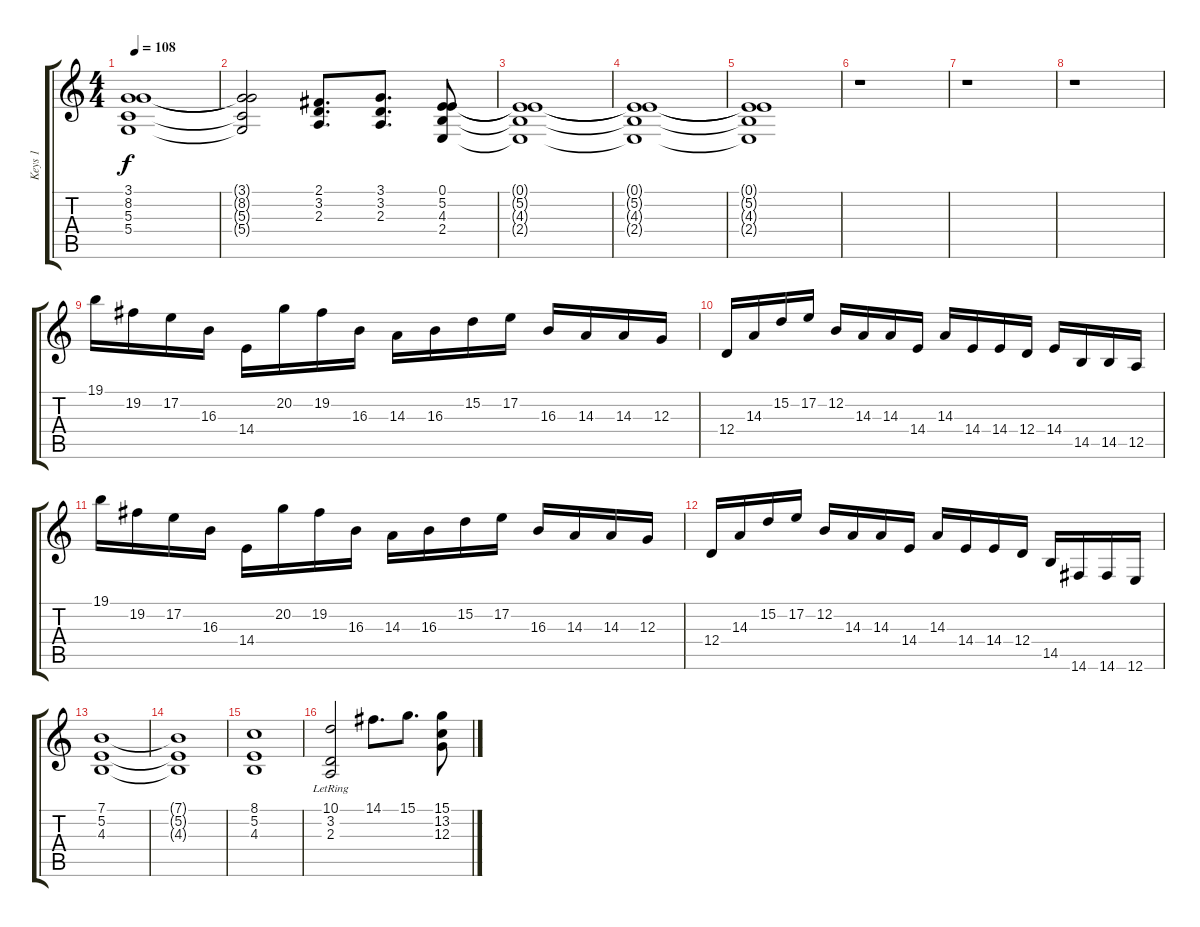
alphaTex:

\track ("Keys 1" "Keys 1") {instrument synthstrings2}
\staff {score tabs}
\tuning (E4 B3 G3 D3 A2 E2) {hide}
\ts (4 4)
\tempo 108
\clef g2
\ks c
(3.1{t} 8.2{t} 5.3{t} 5.4{t}).1{dy f} |
(3.1{t} 8.2{t} 5.3{t} 5.4{t}).2 (2.1 3.2 2.3).8{d} (3.1 3.2 2.3).8{d} (0.1 5.2 4.3 2.4).8{volume 0} |
(0.1{t} 5.2{t} 4.3{t} 2.4{t}).1 |
(0.1{t} 5.2{t} 4.3{t} 2.4{t}).1 |
(0.1{t} 5.2{t} 4.3{t} 2.4{t}).1 |
r.1 |
r.1 |
r.1 |
19.1.16{volume 13} 19.2.16 17.2.16 16.3.16 14.4.16 20.2.16 19.2.16 16.3.16 14.3.16 16.3.16 15.2.16 17.2.16 16.3.16 14.3.16 14.3.16 12.3.16 |
12.4.16 14.3.16 15.2.16 17.2.16 12.2.16 14.3.16 14.3.16 14.4.16 14.3.16 14.4.16 14.4.16 12.4.16 14.4.16 14.5.16 14.5.16 12.5.16 |
19.1.16 19.2.16 17.2.16 16.3.16 14.4.16 20.2.16 19.2.16 16.3.16 14.3.16 16.3.16 15.2.16 17.2.16 16.3.16 14.3.16 14.3.16 12.3.16 |
12.4.16 14.3.16 15.2.16 17.2.16 12.2.16 14.3.16 14.3.16 14.4.16 14.3.16 14.4.16 14.4.16 12.4.16 14.5.16 14.6.16 14.6.16 12.6.16 |
(7.1 5.2 4.3).1 |
(7.1{t} 5.2{t} 4.3{t}).1 |
(8.1 5.2 4.3).1 |
(10.1{lr} 3.2{lr} 2.3{lr}).2 14.1.8{d volume 9} 15.1.8{d} (15.1 13.2 12.3).8
